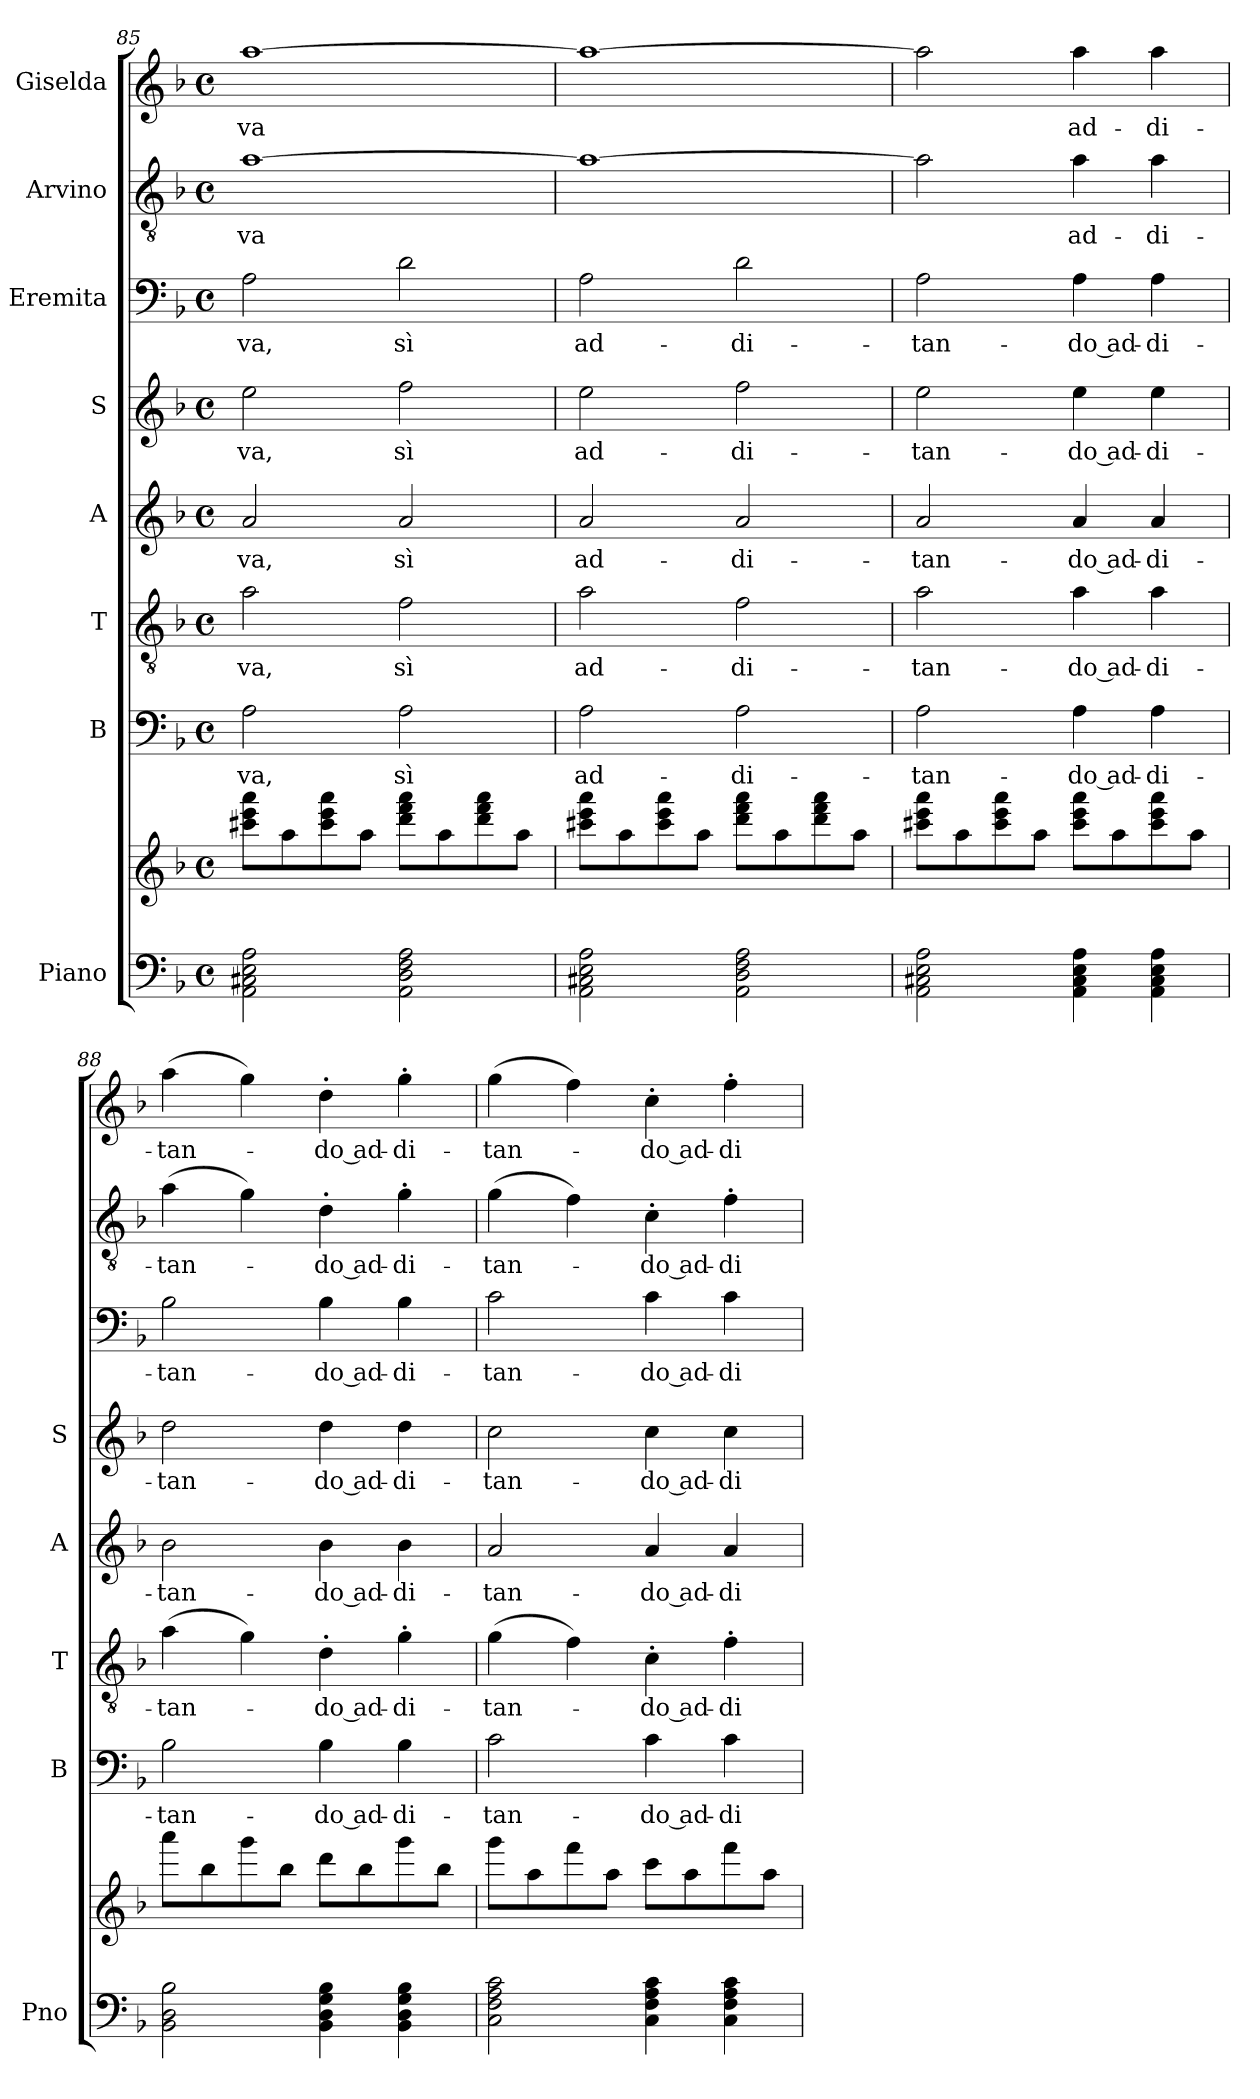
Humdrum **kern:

**kern	**kern	**kern	**text	**kern	**text	**kern	**text	**kern	**text	**kern	**text	**kern	**text	**kern	**text
*part8	*part8	*part7	*part7	*part6	*part6	*part5	*part5	*part4	*part4	*part3	*part3	*part2	*part2	*part1	*part1
*staff9	*staff8	*staff7	*staff7	*staff6	*staff6	*staff5	*staff5	*staff4	*staff4	*staff3	*staff3	*staff2	*staff2	*staff1	*staff1
*I"Piano	*	*I"B	*	*I"T	*	*I"A	*	*I"S	*	*I"Eremita	*	*I"Arvino	*	*I"Giselda	*
*I'Pno	*	*I'B	*	*I'T	*	*I'A	*	*I'S	*	*	*	*	*	*	*
*clefF4	*clefG2	*clefF4	*	*clefGv2	*	*clefG2	*	*clefG2	*	*clefF4	*	*clefGv2	*	*clefG2	*
*k[b-]	*k[b-]	*k[b-]	*	*k[b-]	*	*k[b-]	*	*k[b-]	*	*k[b-]	*	*k[b-]	*	*k[b-]	*
*M4/4	*M4/4	*M4/4	*	*M4/4	*	*M4/4	*	*M4/4	*	*M4/4	*	*M4/4	*	*M4/4	*
*met(c)	*met(c)	*met(c)	*	*met(c)	*	*met(c)	*	*met(c)	*	*met(c)	*	*met(c)	*	*met(c)	*
=85	=85	=85	=85	=85	=85	=85	=85	=85	=85	=85	=85	=85	=85	=85	=85
2AA\ 2C#X\ 2E\ 2A\	8ccc#X\ 8eee\ 8aaa\L	2A\	va,	2a\	va,	2a/	va,	2ee\	va,	2A\	va,	[1a	va	[1aa	va
.	8aa\	.	.	.	.	.	.	.	.	.	.	.	.	.	.
.	8ccc#\ 8eee\ 8aaa\	.	.	.	.	.	.	.	.	.	.	.	.	.	.
.	8aa\J	.	.	.	.	.	.	.	.	.	.	.	.	.	.
2AA\ 2D\ 2F\ 2A\	8ddd\ 8fff\ 8aaa\L	2A\	sì	2f\	sì	2a/	sì	2ff\	sì	2d\	sì	.	.	.	.
.	8aa\	.	.	.	.	.	.	.	.	.	.	.	.	.	.
.	8ddd\ 8fff\ 8aaa\	.	.	.	.	.	.	.	.	.	.	.	.	.	.
.	8aa\J	.	.	.	.	.	.	.	.	.	.	.	.	.	.
=86	=86	=86	=86	=86	=86	=86	=86	=86	=86	=86	=86	=86	=86	=86	=86
2AA\ 2C#X\ 2E\ 2A\	8ccc#X\ 8eee\ 8aaa\L	2A\	ad-	2a\	ad-	2a/	ad-	2ee\	ad-	2A\	ad-	1a_	.	1aa_	.
.	8aa\	.	.	.	.	.	.	.	.	.	.	.	.	.	.
.	8ccc#\ 8eee\ 8aaa\	.	.	.	.	.	.	.	.	.	.	.	.	.	.
.	8aa\J	.	.	.	.	.	.	.	.	.	.	.	.	.	.
2AA\ 2D\ 2F\ 2A\	8ddd\ 8fff\ 8aaa\L	2A\	-di-	2f\	-di-	2a/	-di-	2ff\	-di-	2d\	-di-	.	.	.	.
.	8aa\	.	.	.	.	.	.	.	.	.	.	.	.	.	.
.	8ddd\ 8fff\ 8aaa\	.	.	.	.	.	.	.	.	.	.	.	.	.	.
.	8aa\J	.	.	.	.	.	.	.	.	.	.	.	.	.	.
!!LO:PB:g=z
=87	=87	=87	=87	=87	=87	=87	=87	=87	=87	=87	=87	=87	=87	=87	=87
2AA\ 2C#X\ 2E\ 2A\	8ccc#X\ 8eee\ 8aaa\L	2A\	-tan-	2a\	-tan-	2a/	-tan-	2ee\	-tan-	2A\	-tan-	2a\]	.	2aa\]	.
.	8aa\	.	.	.	.	.	.	.	.	.	.	.	.	.	.
.	8ccc#\ 8eee\ 8aaa\	.	.	.	.	.	.	.	.	.	.	.	.	.	.
.	8aa\J	.	.	.	.	.	.	.	.	.	.	.	.	.	.
4AA\ 4C#\ 4E\ 4A\	8ccc#\ 8eee\ 8aaa\L	4A\	-do ad-	4a\	-do ad-	4a/	-do ad-	4ee\	-do ad-	4A\	-do ad-	4a\	ad-	4aa\	ad-
.	8aa\	.	.	.	.	.	.	.	.	.	.	.	.	.	.
4AA\ 4C#\ 4E\ 4A\	8ccc#\ 8eee\ 8aaa\	4A\	-di-	4a\	-di-	4a/	-di-	4ee\	-di-	4A\	-di-	4a\	-di-	4aa\	-di-
.	8aa\J	.	.	.	.	.	.	.	.	.	.	.	.	.	.
=88	=88	=88	=88	=88	=88	=88	=88	=88	=88	=88	=88	=88	=88	=88	=88
2BB-\ 2D\ 2B-\	8aaa\L	2B-\	-tan-	(4a\	-tan-	2b-\	-tan-	2dd\	-tan-	2B-\	-tan-	(4a\	-tan-	(4aa\	-tan-
.	8bb-\	.	.	.	.	.	.	.	.	.	.	.	.	.	.
.	8ggg\	.	.	4g\)	.	.	.	.	.	.	.	4g\)	.	4gg\)	.
.	8bb-\J	.	.	.	.	.	.	.	.	.	.	.	.	.	.
4BB-\ 4D\ 4G\ 4B-\	8ddd\L	4B-\	-do ad-	4d'\	-do ad-	4b-\	-do ad-	4dd\	-do ad-	4B-\	-do ad-	4d'\	-do ad-	4dd'\	-do ad-
.	8bb-\	.	.	.	.	.	.	.	.	.	.	.	.	.	.
4BB-\ 4D\ 4G\ 4B-\	8ggg\	4B-\	-di-	4g'\	-di-	4b-\	-di-	4dd\	-di-	4B-\	-di-	4g'\	-di-	4gg'\	-di-
.	8bb-\J	.	.	.	.	.	.	.	.	.	.	.	.	.	.
=89	=89	=89	=89	=89	=89	=89	=89	=89	=89	=89	=89	=89	=89	=89	=89
2C\ 2F\ 2A\ 2c\	8ggg\L	2c\	-tan-	(4g\	-tan-	2a/	-tan-	2cc\	-tan-	2c\	-tan-	(4g\	-tan-	(4gg\	-tan-
.	8aa\	.	.	.	.	.	.	.	.	.	.	.	.	.	.
.	8fff\	.	.	4f\)	.	.	.	.	.	.	.	4f\)	.	4ff\)	.
.	8aa\J	.	.	.	.	.	.	.	.	.	.	.	.	.	.
4C\ 4F\ 4A\ 4c\	8ccc\L	4c\	-do ad-	4c'\	-do ad-	4a/	-do ad-	4cc\	-do ad-	4c\	-do ad-	4c'\	-do ad-	4cc'\	-do ad-
.	8aa\	.	.	.	.	.	.	.	.	.	.	.	.	.	.
4C\ 4F\ 4A\ 4c\	8fff\	4c\	-di-	4f'\	-di-	4a/	-di-	4cc\	-di-	4c\	-di-	4f'\	-di-	4ff'\	-di-
.	8aa\J	.	.	.	.	.	.	.	.	.	.	.	.	.	.
=	=	=	=	=	=	=	=	=	=	=	=	=	=	=	=
*-	*-	*-	*-	*-	*-	*-	*-	*-	*-	*-	*-	*-	*-	*-	*-
